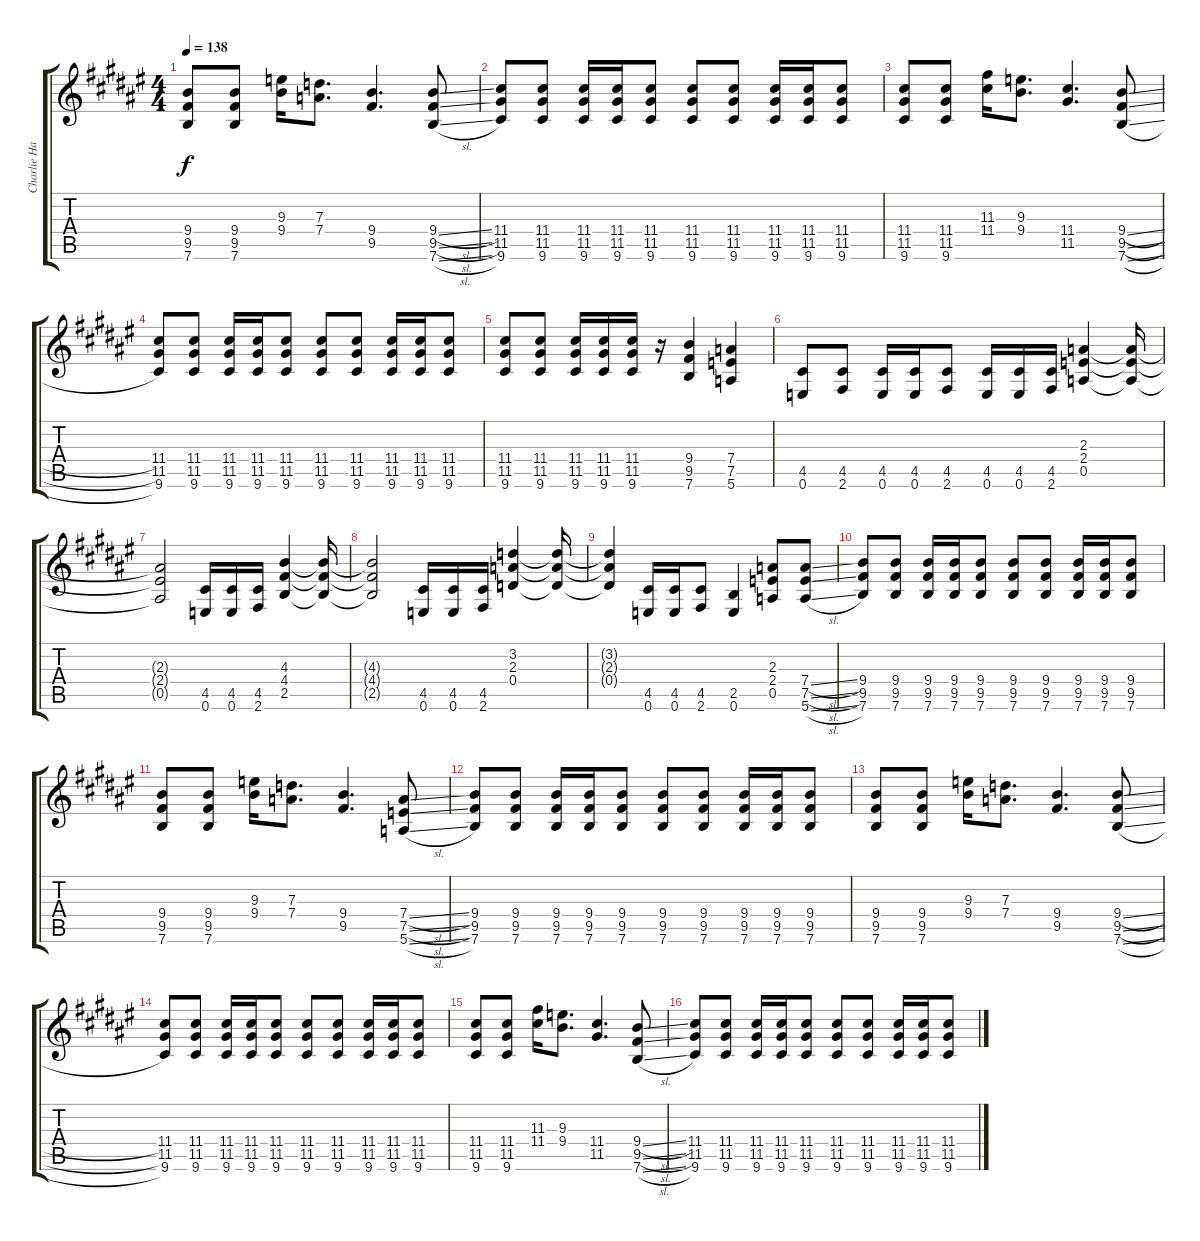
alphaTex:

\track ("Charlie Hargrett Guitar" "Charlie Ha") {instrument overdrivenguitar}
\staff {score tabs}
\tuning (E4 B3 G3 D3 A2 E2) {hide}
\ts (4 4)
\tempo 138
\clef g2
\ks f#
(9.4 9.5 7.6).8{dy f} (9.4 9.5 7.6).8 (9.3 9.4).16 (7.3 7.4).8{d} (9.4 9.5).4{d} (9.4{sl} 9.5{sl} 7.6{sl}).8 |
(11.4 11.5 9.6).8 (11.4 11.5 9.6).8 (11.4 11.5 9.6).16 (11.4 11.5 9.6).16 (11.4 11.5 9.6).8 (11.4 11.5 9.6).8 (11.4 11.5 9.6).8 (11.4 11.5 9.6).16 (11.4 11.5 9.6).16 (11.4 11.5 9.6).8 |
(11.4 11.5 9.6).8 (11.4 11.5 9.6).8 (11.3 11.4).16 (9.3 9.4).8{d} (11.4 11.5).4{d} (9.4{sl} 9.5{sl} 7.6{sl}).8 |
(11.4 11.5 9.6).8 (11.4 11.5 9.6).8 (11.4 11.5 9.6).16 (11.4 11.5 9.6).16 (11.4 11.5 9.6).8 (11.4 11.5 9.6).8 (11.4 11.5 9.6).8 (11.4 11.5 9.6).16 (11.4 11.5 9.6).16 (11.4 11.5 9.6).8 |
(11.4 11.5 9.6).8 (11.4 11.5 9.6).8 (11.4 11.5 9.6).16 (11.4 11.5 9.6).16 (11.4 11.5 9.6).16 r.16 (9.4 9.5 7.6).4 (7.4 7.5 5.6).4 |
(4.5 0.6).8 (4.5 2.6).8 (4.5 0.6).16 (4.5 0.6).16 (4.5 2.6).8 (4.5 0.6).16 (4.5 0.6).16 (4.5 2.6).16 (2.3 2.4 0.5).4 (2.3{t} 2.4{t} 0.5{t}).16 |
(2.3{t} 2.4{t} 0.5{t}).2 (4.5 0.6).16 (4.5 0.6).16 (4.5 2.6).16 (4.3 4.4 2.5).4 (4.3{t} 4.4{t} 2.5{t}).16 |
(4.3{t} 4.4{t} 2.5{t}).2 (4.5 0.6).16 (4.5 0.6).16 (4.5 2.6).16 (3.2 2.3 0.4).4 (3.2{t} 2.3{t} 0.4{t}).16 |
(3.2{t} 2.3{t} 0.4{t}).4 (4.5 0.6).16 (4.5 0.6).16 (4.5 2.6).8 (2.5 0.6).4 (2.3 2.4 0.5).8 (7.4{sl} 7.5{sl} 5.6{sl}).8 |
(9.4 9.5 7.6).8 (9.4 9.5 7.6).8 (9.4 9.5 7.6).16 (9.4 9.5 7.6).16 (9.4 9.5 7.6).8 (9.4 9.5 7.6).8 (9.4 9.5 7.6).8 (9.4 9.5 7.6).16 (9.4 9.5 7.6).16 (9.4 9.5 7.6).8 |
(9.4 9.5 7.6).8 (9.4 9.5 7.6).8 (9.3 9.4).16 (7.3 7.4).8{d} (9.4 9.5).4{d} (7.4{sl} 7.5{sl} 5.6{sl}).8 |
(9.4 9.5 7.6).8 (9.4 9.5 7.6).8 (9.4 9.5 7.6).16 (9.4 9.5 7.6).16 (9.4 9.5 7.6).8 (9.4 9.5 7.6).8 (9.4 9.5 7.6).8 (9.4 9.5 7.6).16 (9.4 9.5 7.6).16 (9.4 9.5 7.6).8 |
(9.4 9.5 7.6).8 (9.4 9.5 7.6).8 (9.3 9.4).16 (7.3 7.4).8{d} (9.4 9.5).4{d} (9.4{sl} 9.5{sl} 7.6{sl}).8 |
(11.4 11.5 9.6).8 (11.4 11.5 9.6).8 (11.4 11.5 9.6).16 (11.4 11.5 9.6).16 (11.4 11.5 9.6).8 (11.4 11.5 9.6).8 (11.4 11.5 9.6).8 (11.4 11.5 9.6).16 (11.4 11.5 9.6).16 (11.4 11.5 9.6).8 |
(11.4 11.5 9.6).8 (11.4 11.5 9.6).8 (11.3 11.4).16 (9.3 9.4).8{d} (11.4 11.5).4{d} (9.4{sl} 9.5{sl} 7.6{sl}).8 |
(11.4 11.5 9.6).8 (11.4 11.5 9.6).8 (11.4 11.5 9.6).16 (11.4 11.5 9.6).16 (11.4 11.5 9.6).8 (11.4 11.5 9.6).8 (11.4 11.5 9.6).8 (11.4 11.5 9.6).16 (11.4 11.5 9.6).16 (11.4 11.5 9.6).8
